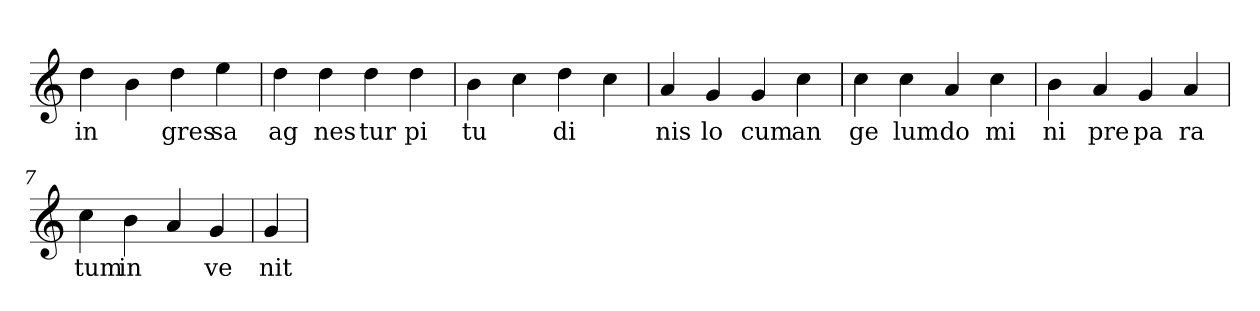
**kern	**text
*part1	*part1
*staff1	*staff1
*clefG2	*
=1	=1
4dd	in
4b	.
4dd	gres
4ee	sa
=2	=2
4dd	ag
4dd	nes
4dd	tur
4dd	pi
=3	=3
4b	tu
4cc	.
4dd	di
4cc	.
=4	=4
4a	nis
4g	lo
4g	cum
4cc	an
=5	=5
4cc	ge
4cc	lum
4a	do
4cc	mi
=6	=6
4b	ni
4a	pre
4g	pa
4a	ra
=7	=7
4cc	tum
4b	in
4a	.
4g	ve
=8	=8
4g	nit
=	=
*-	*-
